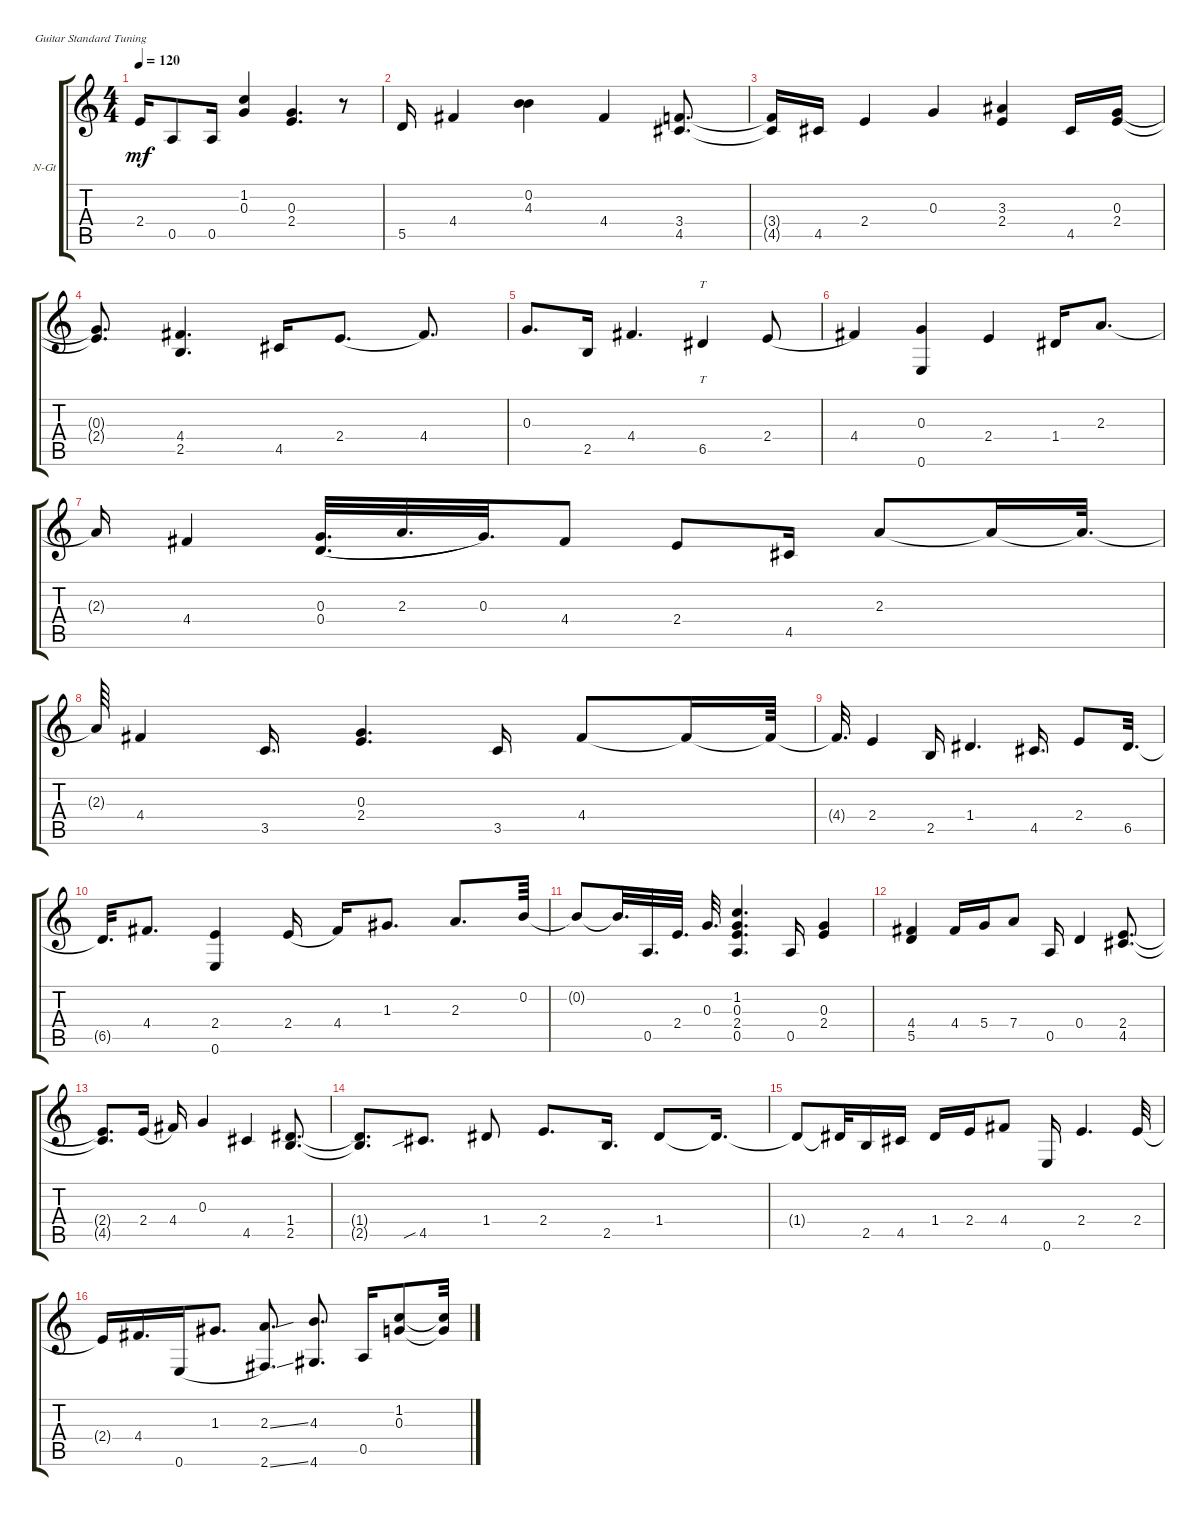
\defaultSystemsLayout 4
\bracketExtendMode groupsimilarinstruments
\firstSystemTrackNameOrientation horizontal
\otherSystemsTrackNameOrientation horizontal
\track ("Nylon Guitar" "N-Gt") {instrument acousticguitarnylon}
\staff {score tabs}
\tuning (E4 B3 G3 D3 A2 E2)
\ts (4 4)
\tempo 120
\clef g2
\ks c
2.4.16{dy mf} 0.5.8 0.5.16 (1.2 0.3).4 (0.3 2.4).4{d} r.8 |
5.5.16 4.4.4 (0.2 4.3).4 4.4.4 (3.4 4.5).8{d} |
(3.4{t} 4.5{t}).16 4.5.16 2.4.4 0.3.4 (3.3 2.4).4 4.5.16 (2.4 0.3).16 |
(2.4{t} 0.3{t}).8{d} (2.5 4.4).4{d} 4.5.16 2.4.8{d legatoorigin} 4.4.8{d} |
0.3.8{d} 2.5.16 4.4.4{d} 6.5.4{tt} 2.4.8{legatoorigin} |
4.4.4 (0.3 0.6).4 2.4.4 1.4.16 2.3.8{d} |
2.3{t}.16 4.4.4 (0.4 0.3).32{d legatoorigin} 2.3.32{d legatoorigin} 0.3.32{d} 4.4.8 2.4.8 4.5.16 2.3.8 2.3{t}.16 2.3{t}.32{d} |
2.3{t}.64 4.4.4 3.5.16{d} (2.4 0.3).4{d} 3.5.16 4.4.8 4.4{t}.16 4.4{t}.64 |
4.4{t}.32{d} 2.4.4 2.5.16 1.4.4{d} 4.5.16{d} 2.4.8 6.5.32{d} |
6.5{t}.32{d} 4.4.8{d} (2.4 0.6).4 2.4.16{legatoorigin} 4.4.16 1.3.8{d} 2.3.8{d} 0.2.64 |
0.2{t}.8 0.2{t}.32{d} 0.5.32{d} 2.4.32{d} 0.3.32{d} (1.2 0.3 2.4 0.5).4{d} 0.5.16 (2.4 0.3).4 |
(5.5 4.4).4 4.4.16 5.4.16 7.4.8 0.5.16 0.4.4 (2.4 4.5).8{d} |
(2.4{t} 4.5{t}).8{d} 2.4.16{legatoorigin} 4.4.16 0.3.4 4.5.4 (2.5 1.4).8{d} |
(2.5{t} 1.4{t}).8{d} 4.5{sib}.8{d} 1.4.8 2.4.8{d} 2.5.16{d} 1.4.8 1.4{t}.16{d} |
1.4{t}.8 1.4{t}.32 2.5.16 4.5.16 1.4.16 2.4.16 4.4.8 0.6.16 2.4.4{d} 2.4.32 |
2.4{t}.16 4.4.16{d} 0.6.16{legatoorigin} 1.3.8{d legatoorigin} (2.3{ss} 2.6{ss}).8{d} (4.6 4.3).8{d} 0.5.16 (1.2 0.3).8 (1.2{t} 0.3{t}).32
